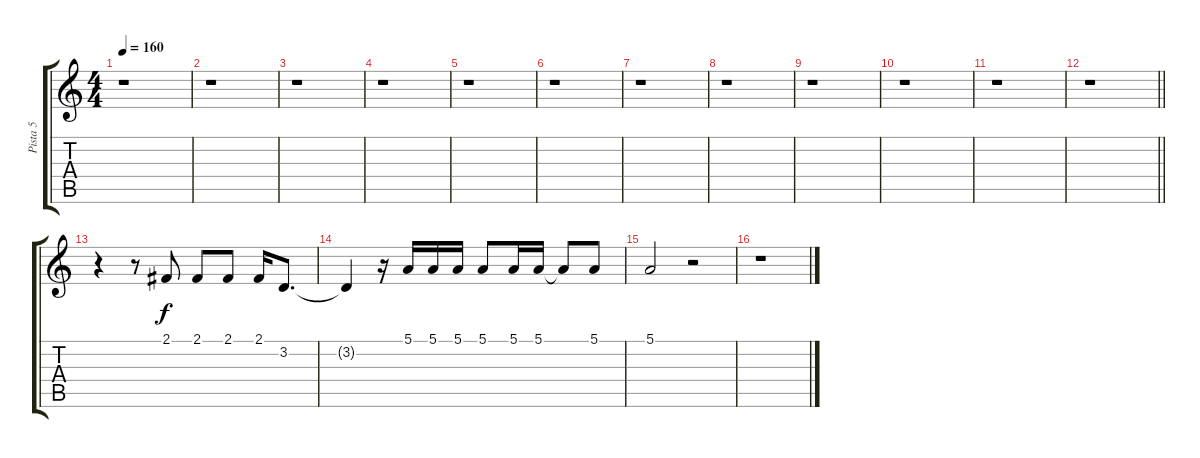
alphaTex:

\track ("Pista 5" "Pista 5") {instrument lead2sawtooth}
\staff {score tabs}
\tuning (E4 B3 G3 D3 A2 E2) {hide}
\ts (4 4)
\tempo 160
\clef g2
\ks c
r.1{dy f} |
r.1 |
r.1 |
r.1 |
r.1 |
r.1 |
r.1 |
r.1 |
r.1 |
r.1 |
r.1 |
\barLineRight lightlight
r.1 |
r.4 r.8 2.1.8 2.1.8 2.1.8 2.1.16 3.2.8{d} |
3.2{t}.4 r.16 5.1.16 5.1.16 5.1.16 5.1.8 5.1.16 5.1.16 5.1{t}.8 5.1.8 |
5.1.2 r.2 |
r.1
